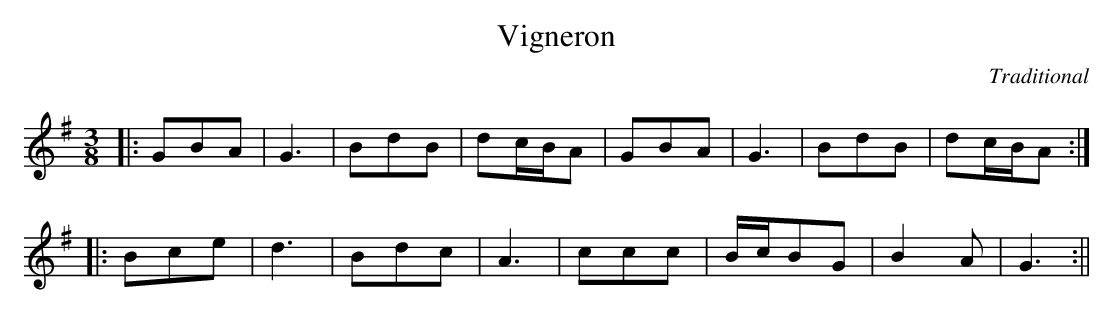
X:1
T:Vigneron
M:3/8
L:1/8
C:Traditional
K:G
|:GBA| G3  |BdB|dc/2B/2A|GBA|    G3  |BdB|dc/2B/2A:|
|:  Bce|d3|Bdc|A3|ccc|B/2c/2BG|B2  A|G3:||
